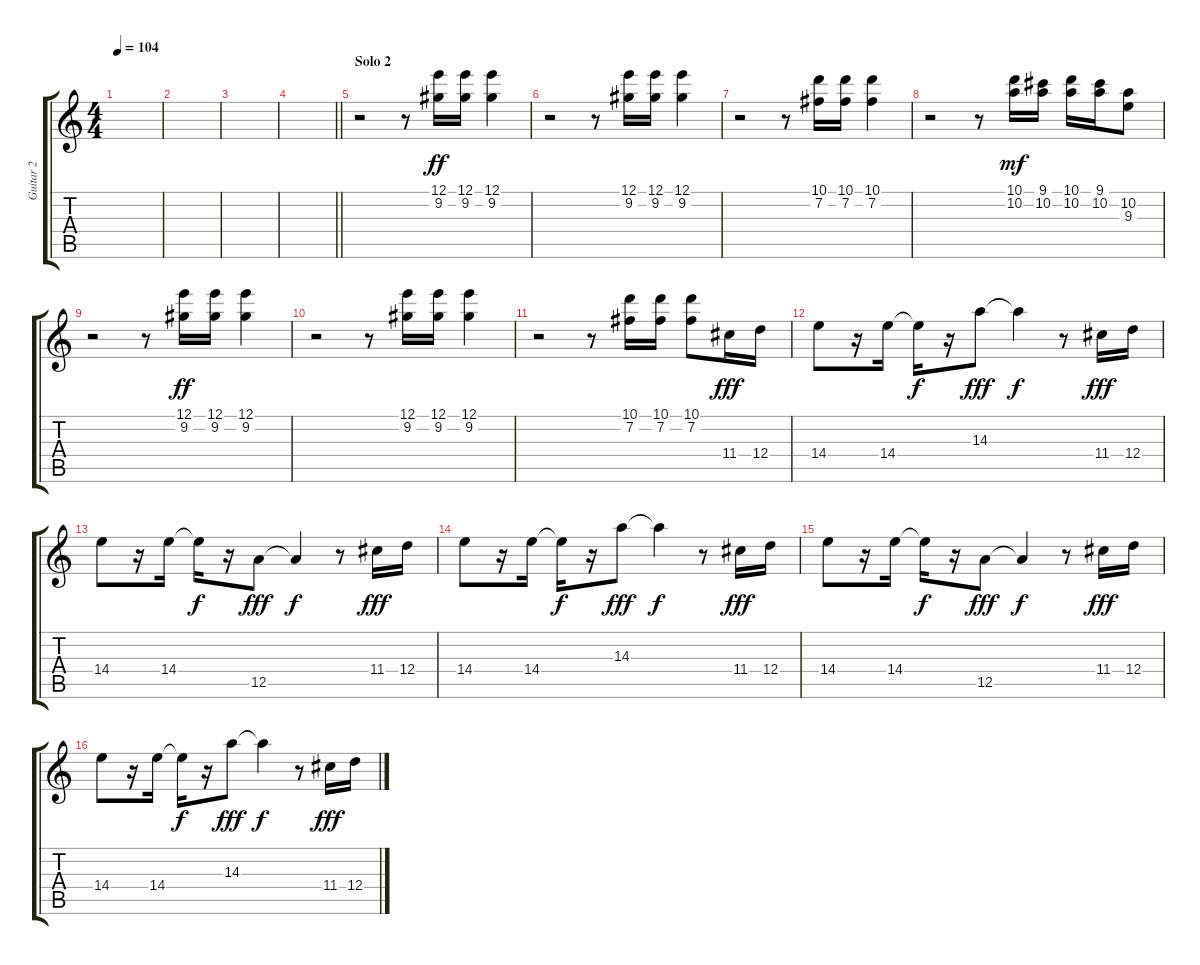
\track ("Guitar 2" "Guitar 2") {instrument acousticguitarsteel}
\staff {score tabs}
\tuning (E4 B3 G3 D3 A2 E2) {hide}
\ts (4 4)
\tempo 104
\clef g2
\ks c
|
|
|
\barLineRight lightlight
|
\section ("" "Solo 2")
r.2 r.8 (12.1 9.2).16{dy ff} (12.1 9.2).16 (12.1 9.2).4 |
r.2 r.8 (12.1 9.2).16 (12.1 9.2).16 (12.1 9.2).4 |
r.2 r.8 (10.1 7.2).16 (10.1 7.2).16 (10.1 7.2).4 |
r.2 r.8 (10.1 10.2).16{dy mf} (9.1 10.2).16 (10.1 10.2).16 (9.1 10.2).16 (10.2 9.3).8 |
r.2 r.8 (12.1 9.2).16{dy ff} (12.1 9.2).16 (12.1 9.2).4 |
r.2 r.8 (12.1 9.2).16 (12.1 9.2).16 (12.1 9.2).4 |
r.2 r.8 (10.1 7.2).16 (10.1 7.2).16 (10.1 7.2).8 11.4.16{dy fff instrument electricguitarjazz} 12.4.16 |
14.4.8 r.16 14.4.16 14.4{t}.16{dy f} r.16 14.3.8{dy fff} 14.3{t}.4{dy f} r.8 11.4.16{dy fff} 12.4.16 |
14.4.8 r.16 14.4.16 14.4{t}.16{dy f} r.16 12.5.8{dy fff} 12.5{t}.4{dy f} r.8 11.4.16{dy fff} 12.4.16 |
14.4.8 r.16 14.4.16 14.4{t}.16{dy f} r.16 14.3.8{dy fff} 14.3{t}.4{dy f} r.8 11.4.16{dy fff} 12.4.16 |
14.4.8 r.16 14.4.16 14.4{t}.16{dy f} r.16 12.5.8{dy fff} 12.5{t}.4{dy f} r.8 11.4.16{dy fff} 12.4.16 |
14.4.8 r.16 14.4.16 14.4{t}.16{dy f} r.16 14.3.8{dy fff} 14.3{t}.4{dy f} r.8 11.4.16{dy fff} 12.4.16
